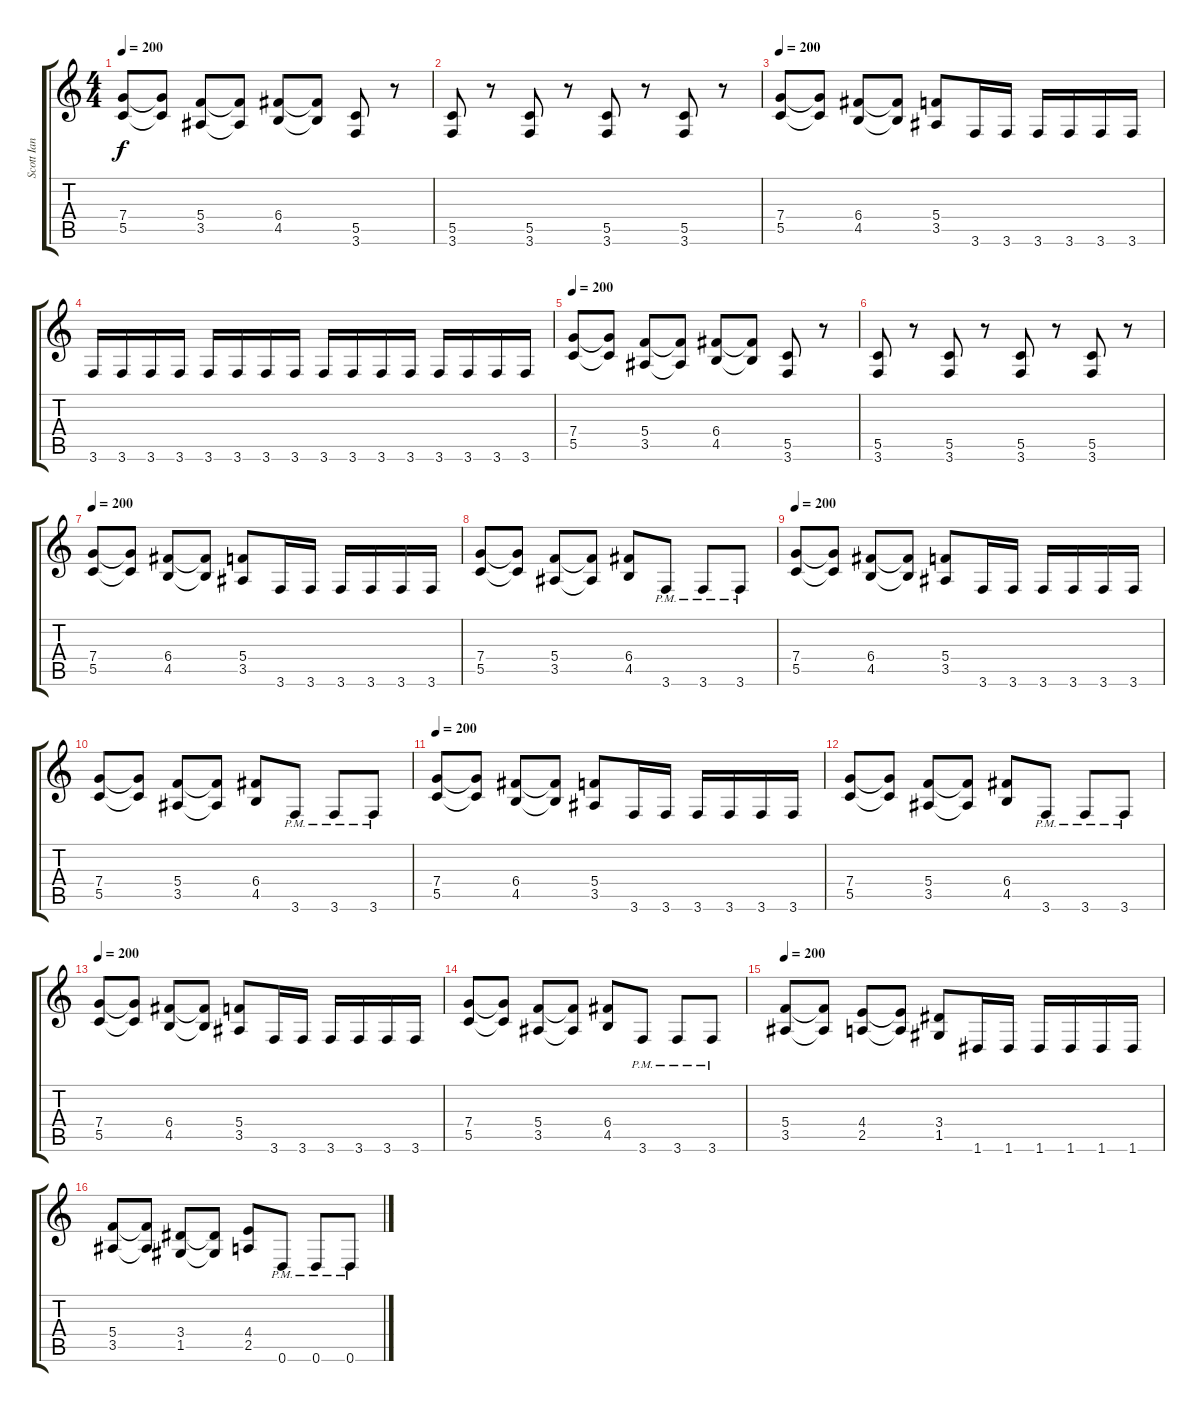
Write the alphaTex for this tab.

\track ("Scott Ian" "Scott Ian") {instrument distortionguitar}
\staff {score tabs}
\tuning (D4 A3 F3 C3 G2 D2) {hide}
\ts (4 4)
\tempo 200
\clef g2
\ks c
(7.4 5.5).8{dy f} (7.4{t} 5.5{t}).8 (5.4 3.5).8 (5.4{t} 3.5{t}).8 (6.4 4.5).8 (6.4{t} 4.5{t}).8 (5.5 3.6).8 r.8 |
(5.5 3.6).8 r.8 (5.5 3.6).8 r.8 (5.5 3.6).8 r.8 (5.5 3.6).8 r.8 |
\tempo 200
(7.4 5.5).8 (7.4{t} 5.5{t}).8 (6.4 4.5).8 (6.4{t} 4.5{t}).8 (5.4 3.5).8 3.6.16 3.6.16 3.6.16 3.6.16 3.6.16 3.6.16 |
3.6.16 3.6.16 3.6.16 3.6.16 3.6.16 3.6.16 3.6.16 3.6.16 3.6.16 3.6.16 3.6.16 3.6.16 3.6.16 3.6.16 3.6.16 3.6.16 |
\tempo 200
(7.4 5.5).8 (7.4{t} 5.5{t}).8 (5.4 3.5).8 (5.4{t} 3.5{t}).8 (6.4 4.5).8 (6.4{t} 4.5{t}).8 (5.5 3.6).8 r.8 |
(5.5 3.6).8 r.8 (5.5 3.6).8 r.8 (5.5 3.6).8 r.8 (5.5 3.6).8 r.8 |
\tempo 200
(7.4 5.5).8 (7.4{t} 5.5{t}).8 (6.4 4.5).8 (6.4{t} 4.5{t}).8 (5.4 3.5).8 3.6.16 3.6.16 3.6.16 3.6.16 3.6.16 3.6.16 |
(7.4 5.5).8 (7.4{t} 5.5{t}).8 (5.4 3.5).8 (5.4{t} 3.5{t}).8 (6.4 4.5).8 3.6{pm}.8 3.6{pm}.8 3.6{pm}.8 |
\tempo 200
(7.4 5.5).8 (7.4{t} 5.5{t}).8 (6.4 4.5).8 (6.4{t} 4.5{t}).8 (5.4 3.5).8 3.6.16 3.6.16 3.6.16 3.6.16 3.6.16 3.6.16 |
(7.4 5.5).8 (7.4{t} 5.5{t}).8 (5.4 3.5).8 (5.4{t} 3.5{t}).8 (6.4 4.5).8 3.6{pm}.8 3.6{pm}.8 3.6{pm}.8 |
\tempo 200
(7.4 5.5).8 (7.4{t} 5.5{t}).8 (6.4 4.5).8 (6.4{t} 4.5{t}).8 (5.4 3.5).8 3.6.16 3.6.16 3.6.16 3.6.16 3.6.16 3.6.16 |
(7.4 5.5).8 (7.4{t} 5.5{t}).8 (5.4 3.5).8 (5.4{t} 3.5{t}).8 (6.4 4.5).8 3.6{pm}.8 3.6{pm}.8 3.6{pm}.8 |
\tempo 200
(7.4 5.5).8 (7.4{t} 5.5{t}).8 (6.4 4.5).8 (6.4{t} 4.5{t}).8 (5.4 3.5).8 3.6.16 3.6.16 3.6.16 3.6.16 3.6.16 3.6.16 |
(7.4 5.5).8 (7.4{t} 5.5{t}).8 (5.4 3.5).8 (5.4{t} 3.5{t}).8 (6.4 4.5).8 3.6{pm}.8 3.6{pm}.8 3.6{pm}.8 |
\tempo 200
(5.4 3.5).8 (5.4{t} 3.5{t}).8 (4.4 2.5).8 (4.4{t} 2.5{t}).8 (3.4 1.5).8 1.6.16 1.6.16 1.6.16 1.6.16 1.6.16 1.6.16 |
(5.4 3.5).8 (5.4{t} 3.5{t}).8 (3.4 1.5).8 (3.4{t} 1.5{t}).8 (4.4 2.5).8 0.6{pm}.8 0.6{pm}.8 0.6{pm}.8
